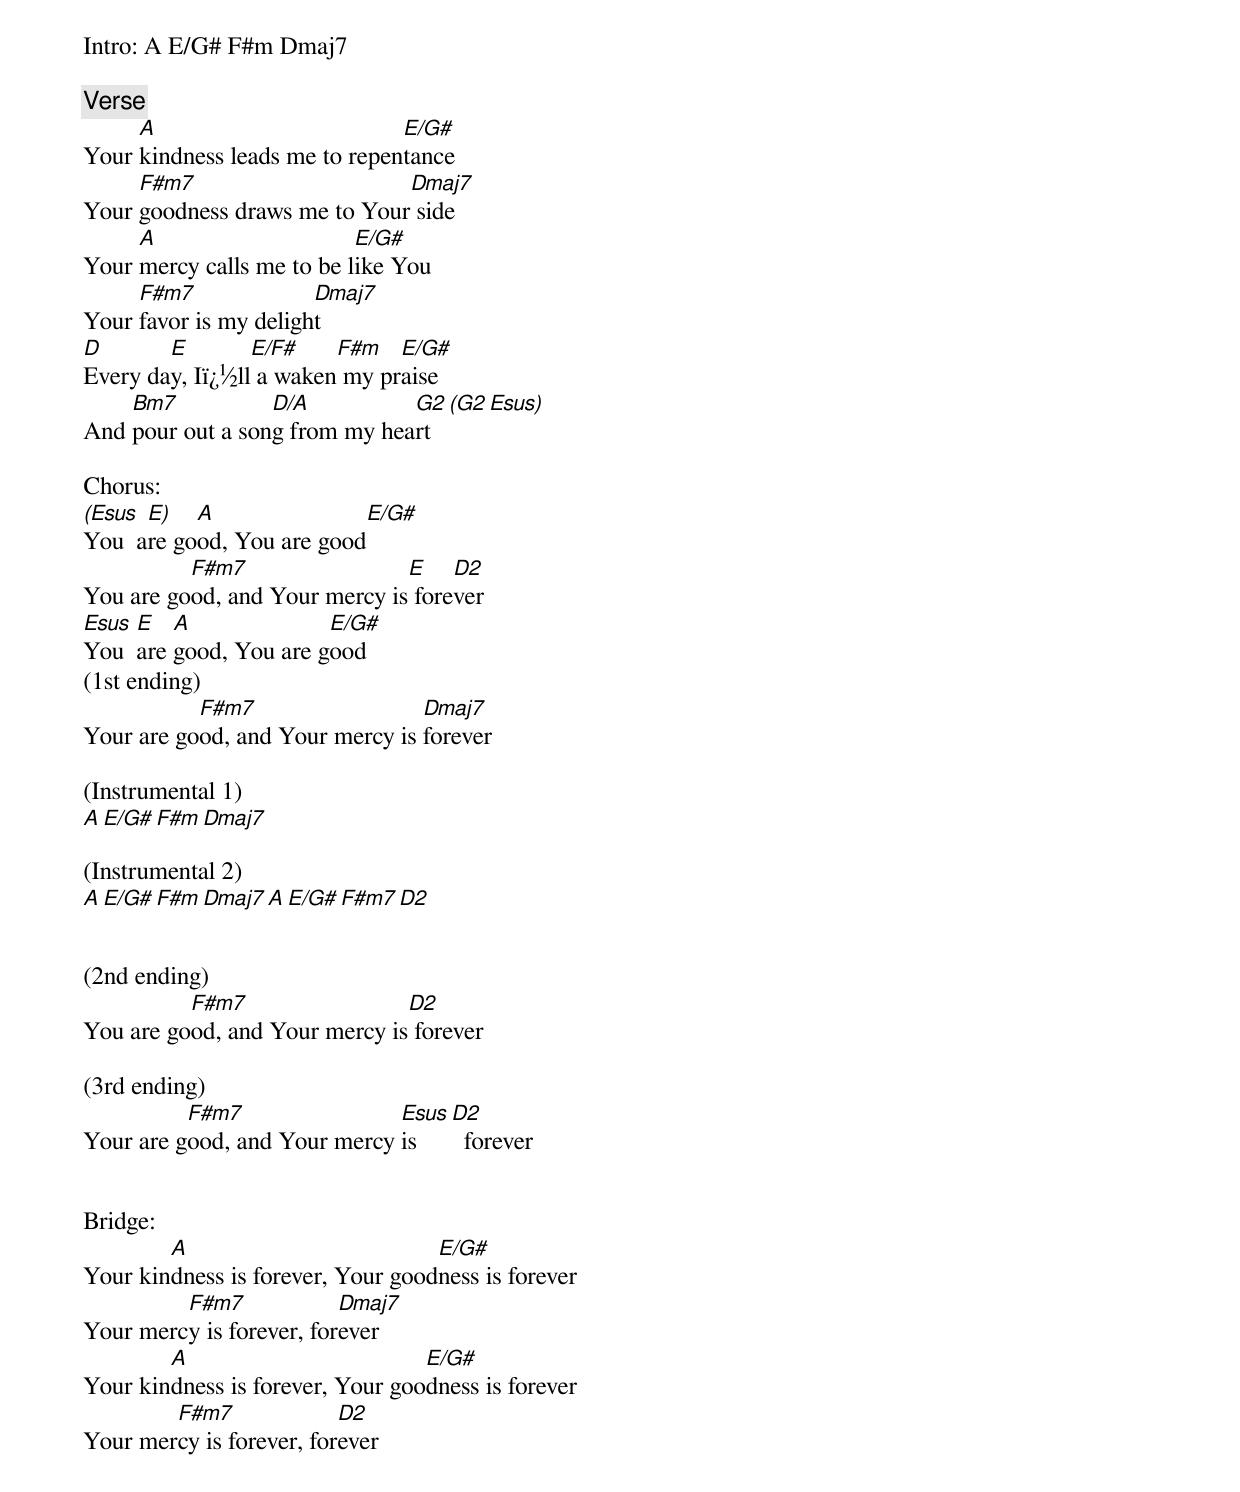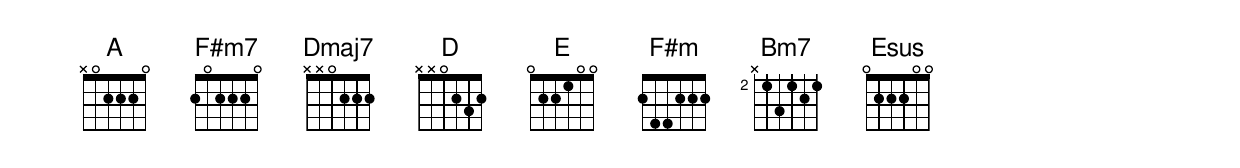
Intro: A E/G# F#m Dmaj7

Verse
     A                         E/G#
Your kindness leads me to repentance
     F#m7                     Dmaj7
Your goodness draws me to Your side
     A                     E/G#
Your mercy calls me to be like You
     F#m7              Dmaj7
Your favor is my delight
D       E        E/F#    F#m   E/G#
Every day, Iï¿½ll a waken my praise
    Bm7           D/A          G2   (G2     Esus)
And pour out a song from my heart

Chorus:
(Esus E)   A               E/G#
You  are good, You are good
          F#m7                 E    D2
You are good, and Your mercy is forever
Esus E   A              E/G#
You  are good, You are good
(1st ending)
           F#m7                  Dmaj7
Your are good, and Your mercy is forever

(Instrumental 1)
A E/G# F#m Dmaj7

(Instrumental 2)
A E/G# F#m Dmaj7 A E/G# F#m7 D2


(2nd ending)
          F#m7                 D2
You are good, and Your mercy is forever

(3rd ending)
          F#m7                Esus  D2
Your are good, and Your mercy is      forever


Bridge:
        A                          E/G#
Your kindness is forever, Your goodness is forever
         F#m7             Dmaj7
Your mercy is forever, forever
        A                         E/G#
Your kindness is forever, Your goodness is forever
        F#m7              D2
Your mercy is forever, forever
